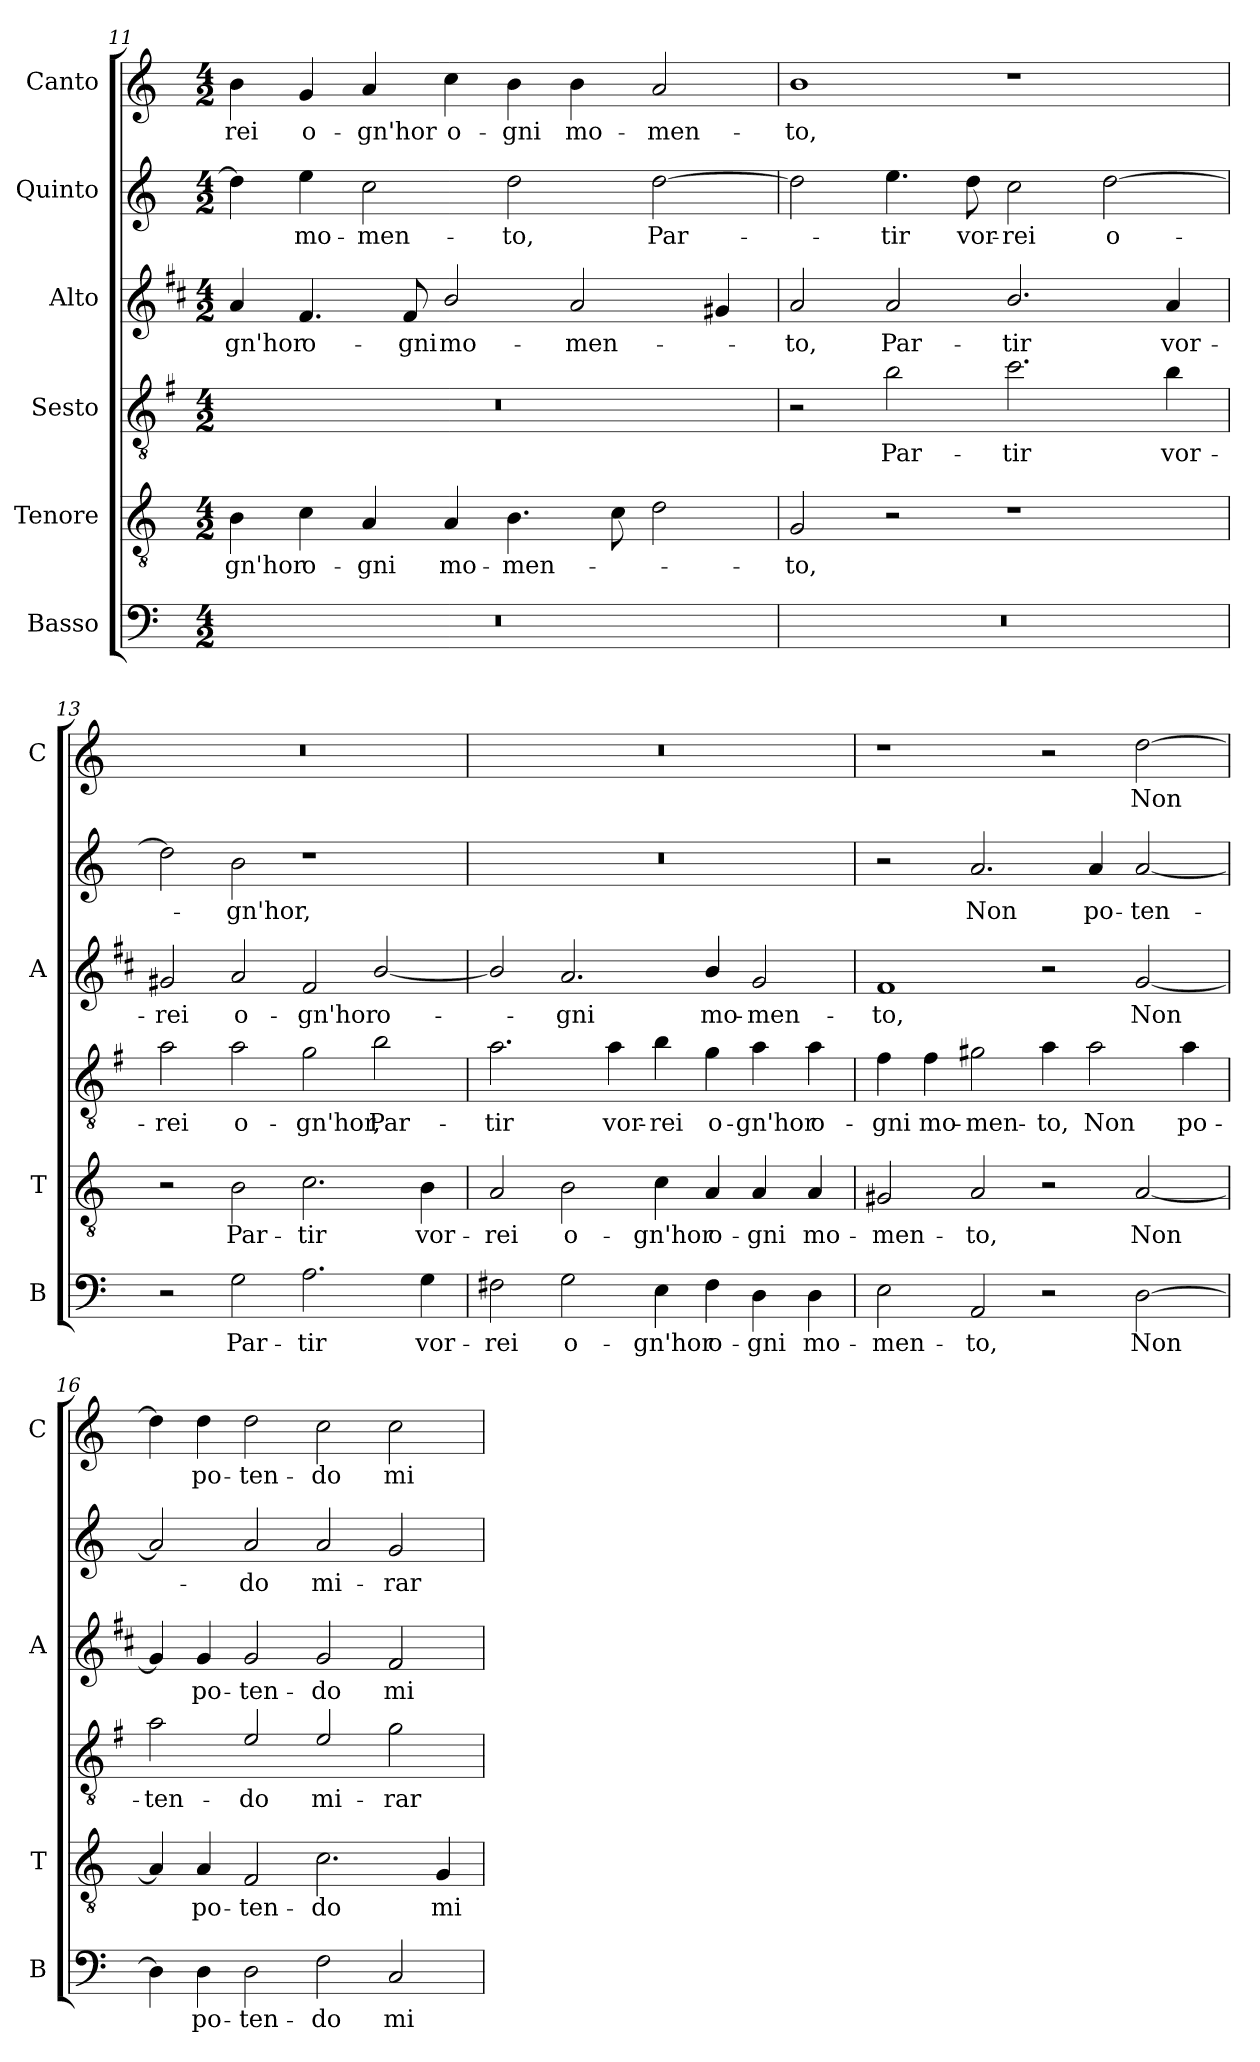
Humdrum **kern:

**kern	**text	**kern	**text	**kern	**text	**kern	**text	**kern	**text	**kern	**text
*part6	*part6	*part5	*part5	*part4	*part4	*part3	*part3	*part2	*part2	*part1	*part1
*staff6	*staff6	*staff5	*staff5	*staff4	*staff4	*staff3	*staff3	*staff2	*staff2	*staff1	*staff1
*I"Basso	*	*I"Tenore	*	*I"Sesto	*	*I"Alto	*	*I"Quinto	*	*I"Canto	*
*I'B	*	*I'T	*	*	*	*I'A	*	*	*	*I'C	*
*clefF4	*	*clefGv2	*	*clefGv2	*	*clefG2	*	*clefG2	*	*clefG2	*
*	*	*	*	*ITrd4c7	*	*ITrd1c2	*	*	*	*	*
*k[]	*	*k[]	*	*k[]	*	*k[]	*	*k[]	*	*k[]	*
*C:	*	*C:	*	*C:	*	*C:	*	*C:	*	*C:	*
*M4/2	*	*M4/2	*	*M4/2	*	*M4/2	*	*M4/2	*	*M4/2	*
=11	=11	=11	=11	=11	=11	=11	=11	=11	=11	=11	=11
!	!	!	!LO:LY:b	!	!	!	!LO:LY:b	!	!	!	!LO:LY:b
0r	.	4B\	-gn'hor	0r	.	4g/	-gn'hor	4dd\]	.	4b\	-rei
!	!	!	!LO:LY:b	!	!	!	!LO:LY:b	!	!LO:LY:b	!	!LO:LY:b
.	.	4c\	o-	.	.	4.e/	o-	4ee\	mo-	4g/	o-
!	!	!	!LO:LY:b	!	!	!	!	!	!LO:LY:b	!	!LO:LY:b
.	.	4A/	-gni	.	.	.	.	2cc\	-men-	4a/	-gn'hor
!	!	!	!	!	!	!	!LO:LY:b	!	!	!	!
.	.	.	.	.	.	8e/	-gni	.	.	.	.
!	!	!	!LO:LY:b	!	!	!	!LO:LY:b	!	!	!	!LO:LY:b
.	.	4A/	mo-	.	.	2a/	mo-	.	.	4cc\	o-
!	!	!	!LO:LY:b	!	!	!	!	!	!LO:LY:b	!	!LO:LY:b
.	.	4.B\	-men-	.	.	.	.	2dd\	-to,	4b\	-gni
!	!	!	!	!	!	!	!LO:LY:b	!	!	!	!LO:LY:b
.	.	.	.	.	.	2g/	-men-	.	.	4b\	mo-
.	.	8c\	.	.	.	.	.	.	.	.	.
!	!	!	!	!	!	!	!	!	!LO:LY:b	!	!LO:LY:b
.	.	2d\	.	.	.	.	.	[2dd\	Par-	2a/	-men-
.	.	.	.	.	.	4f#X/	.	.	.	.	.
!!LO:PB:g=z
=12	=12	=12	=12	=12	=12	=12	=12	=12	=12	=12	=12
!	!	!	!LO:LY:b	!	!	!	!LO:LY:b	!	!	!	!LO:LY:b
0r	.	2G/	-to,	2r	.	2g/	-to,	2dd\]	.	1b	-to,
!	!	!	!	!	!LO:LY:b	!	!LO:LY:b	!	!LO:LY:b	!	!
.	.	2r	.	2e\	Par-	2g/	Par-	4.ee\	-tir	.	.
!	!	!	!	!	!	!	!	!	!LO:LY:b	!	!
.	.	.	.	.	.	.	.	8dd\	vor-	.	.
!	!	!	!	!	!LO:LY:b	!	!LO:LY:b	!	!LO:LY:b	!	!
.	.	1r	.	2.f\	-tir	2.a/	-tir	2cc\	-rei	1r	.
!	!	!	!	!	!	!	!	!	!LO:LY:b	!	!
.	.	.	.	.	.	.	.	[2dd\	o-	.	.
!	!	!	!	!	!LO:LY:b	!	!LO:LY:b	!	!	!	!
.	.	.	.	4e\	vor-	4g/	vor-	.	.	.	.
=13	=13	=13	=13	=13	=13	=13	=13	=13	=13	=13	=13
!	!	!	!	!	!LO:LY:b	!	!LO:LY:b	!	!	!	!
2r	.	2r	.	2d\	-rei	2f#X/	-rei	2dd\]	.	0r	.
!	!LO:LY:b	!	!LO:LY:b	!	!LO:LY:b	!	!LO:LY:b	!	!LO:LY:b	!	!
2G\	Par-	2B\	Par-	2d\	o-	2g/	o-	2b\	-gn'hor,	.	.
!	!LO:LY:b	!	!LO:LY:b	!	!LO:LY:b	!	!LO:LY:b	!	!	!	!
2.A\	-tir	2.c\	-tir	2c\	-gn'hor,	2e/	-gn'hor	1r	.	.	.
!	!	!	!	!	!LO:LY:b	!	!LO:LY:b	!	!	!	!
.	.	.	.	2e\	Par-	[2a/	o-	.	.	.	.
!	!LO:LY:b	!	!LO:LY:b	!	!	!	!	!	!	!	!
4G\	vor-	4B\	vor-	.	.	.	.	.	.	.	.
=14	=14	=14	=14	=14	=14	=14	=14	=14	=14	=14	=14
!	!LO:LY:b	!	!LO:LY:b	!	!LO:LY:b	!	!	!	!	!	!
2F#X\	-rei	2A/	-rei	2.d\	-tir	2a/]	.	0r	.	0r	.
!	!LO:LY:b	!	!LO:LY:b	!	!	!	!LO:LY:b	!	!	!	!
2G\	o-	2B\	o-	.	.	2.g/	-gni	.	.	.	.
!	!	!	!	!	!LO:LY:b	!	!	!	!	!	!
.	.	.	.	4d\	vor-	.	.	.	.	.	.
!	!LO:LY:b	!	!LO:LY:b	!	!LO:LY:b	!	!	!	!	!	!
4E\	-gn'hor	4c\	-gn'hor	4e\	-rei	.	.	.	.	.	.
!	!LO:LY:b	!	!LO:LY:b	!	!LO:LY:b	!	!LO:LY:b	!	!	!	!
4F#\	o-	4A/	o-	4c\	o-	4a/	mo-	.	.	.	.
!	!LO:LY:b	!	!LO:LY:b	!	!LO:LY:b	!	!LO:LY:b	!	!	!	!
4D\	-gni	4A/	-gni	4d\	-gn'hor	2f/	-men-	.	.	.	.
!	!LO:LY:b	!	!LO:LY:b	!	!LO:LY:b	!	!	!	!	!	!
4D\	mo-	4A/	mo-	4d\	o-	.	.	.	.	.	.
=15	=15	=15	=15	=15	=15	=15	=15	=15	=15	=15	=15
!	!LO:LY:b	!	!LO:LY:b	!	!LO:LY:b	!	!LO:LY:b	!	!	!	!
2E\	-men-	2G#X/	-men-	4B\	-gni	1e	-to,	2r	.	1r	.
!	!	!	!	!	!LO:LY:b	!	!	!	!	!	!
.	.	.	.	4B\	mo-	.	.	.	.	.	.
!	!LO:LY:b	!	!LO:LY:b	!	!LO:LY:b	!	!	!	!LO:LY:b	!	!
2AA/	-to,	2A/	-to,	2c#X\	-men-	.	.	2.a/	Non	.	.
!	!	!	!	!	!LO:LY:b	!	!	!	!	!	!
2r	.	2r	.	4d\	-to,	2r	.	.	.	2r	.
!	!	!	!	!	!LO:LY:b	!	!	!	!LO:LY:b	!	!
.	.	.	.	2d\	Non	.	.	4a/	po-	.	.
!	!LO:LY:b	!	!LO:LY:b	!	!	!	!LO:LY:b	!	!LO:LY:b	!	!LO:LY:b
[2D\	Non	[2A/	Non	.	.	[2f/	Non	[2a/	-ten-	[2dd\	Non
!	!	!	!	!	!LO:LY:b	!	!	!	!	!	!
.	.	.	.	4d\	po-	.	.	.	.	.	.
!!LO:LB:g=z
=16	=16	=16	=16	=16	=16	=16	=16	=16	=16	=16	=16
!	!	!	!	!	!LO:LY:b	!	!	!	!	!	!
4D\]	.	4A/]	.	2d\	-ten-	4f/]	.	2a/]	.	4dd\]	.
!	!LO:LY:b	!	!LO:LY:b	!	!	!	!LO:LY:b	!	!	!	!LO:LY:b
4D\	po-	4A/	po-	.	.	4f/	po-	.	.	4dd\	po-
!	!LO:LY:b	!	!LO:LY:b	!	!LO:LY:b	!	!LO:LY:b	!	!LO:LY:b	!	!LO:LY:b
2D\	-ten-	2F/	-ten-	2A/	-do	2f/	-ten-	2a/	-do	2dd\	-ten-
!	!LO:LY:b	!	!LO:LY:b	!	!LO:LY:b	!	!LO:LY:b	!	!LO:LY:b	!	!LO:LY:b
2F\	-do	2.c\	-do	2A/	mi-	2f/	-do	2a/	mi-	2cc\	-do
!	!LO:LY:b	!	!	!	!LO:LY:b	!	!LO:LY:b	!	!LO:LY:b	!	!LO:LY:b
2C/	mi-	.	.	2c\	-rar	2e/	mi-	2g/	-rar	2cc\	mi-
!	!	!	!LO:LY:b	!	!	!	!	!	!	!	!
.	.	4G/	mi-	.	.	.	.	.	.	.	.
=	=	=	=	=	=	=	=	=	=	=	=
*-	*-	*-	*-	*-	*-	*-	*-	*-	*-	*-	*-
